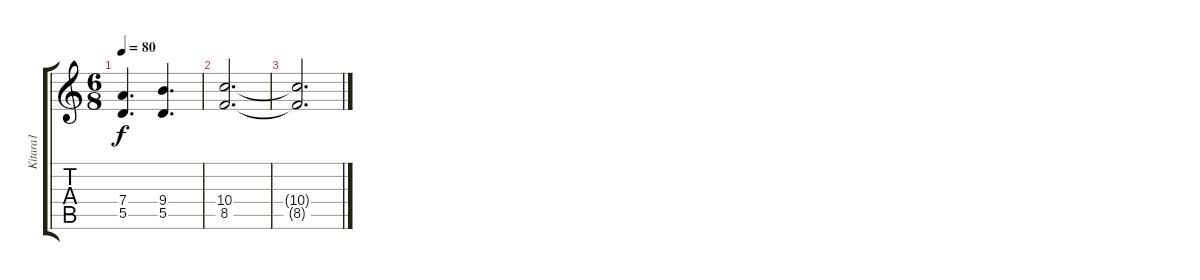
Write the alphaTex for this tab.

\track ("Kitara1" "Kitara1") {instrument overdrivenguitar}
\staff {score tabs}
\tuning (E4 B3 G3 D3 A2 E2) {hide}
\ts (6 8)
\tempo 80
\clef g2
\ks c
(7.4 5.5).4{d dy f} (9.4 5.5).4{d} |
(10.4 8.5).2{d} |
(10.4{t} 8.5{t}).2{d}
